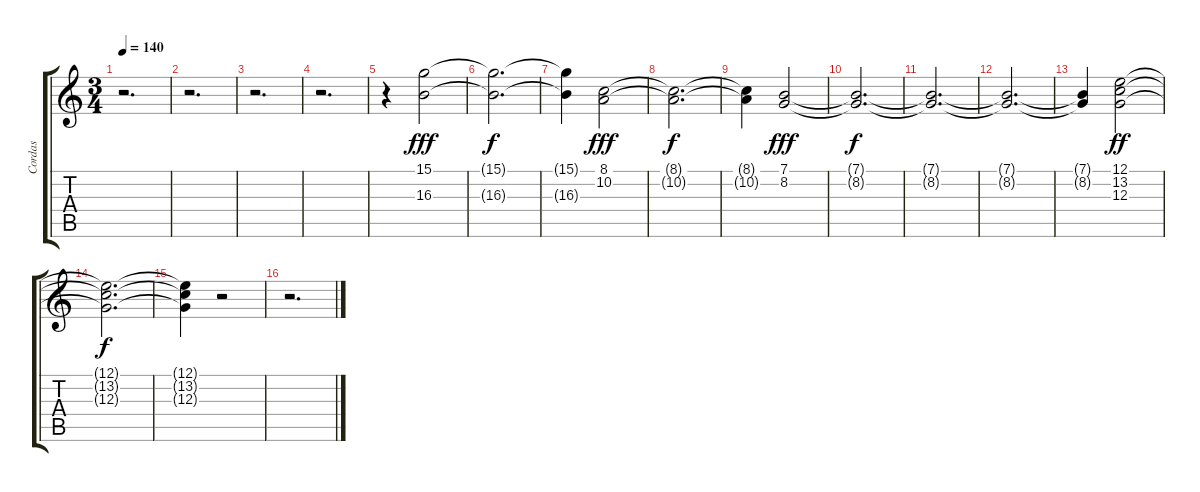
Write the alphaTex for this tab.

\track ("Cordas" "Cordas") {instrument stringensemble2}
\staff {score tabs}
\tuning (E4 B3 G3 D3 A2 E2) {hide}
\ts (3 4)
\tempo 140
\clef g2
\ks c
r.2{d dy f} |
r.2{d} |
r.2{d} |
r.2{d} |
r.4 (15.1 16.3).2{dy fff} |
(15.1{t} 16.3{t}).2{d dy f} |
(15.1{t} 16.3{t}).4 (8.1 10.2).2{dy fff} |
(8.1{t} 10.2{t}).2{d dy f} |
(8.1{t} 10.2{t}).4 (7.1 8.2).2{dy fff} |
(7.1{t} 8.2{t}).2{d dy f} |
(7.1{t} 8.2{t}).2{d} |
(7.1{t} 8.2{t}).2{d} |
(7.1{t} 8.2{t}).4 (12.1 13.2 12.3).2{dy ff} |
(12.1{t} 13.2{t} 12.3{t}).2{d dy f} |
(12.1{t} 13.2{t} 12.3{t}).4 r.2 |
r.2{d}
